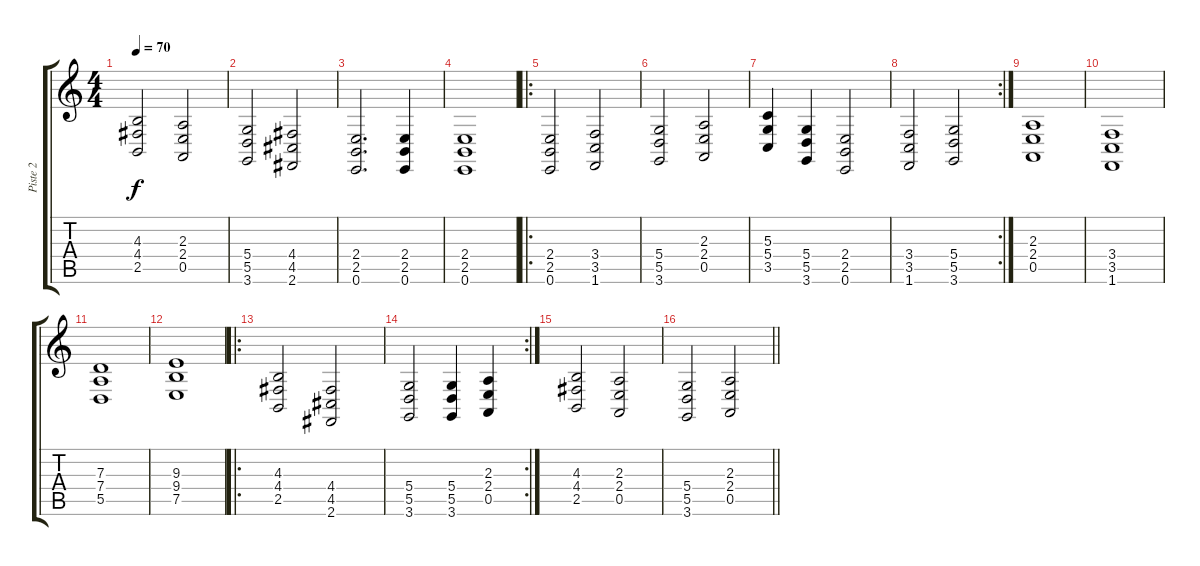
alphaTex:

\track ("Piste 2" "Piste 2") {instrument stringensemble1}
\staff {score tabs}
\tuning (E4 B3 G3 D3 A2 E2) {hide}
\ts (4 4)
\tempo 70
\clef g2
\ks c
(4.3 4.4 2.5).2{dy f} (2.3 2.4 0.5).2 |
(5.4 5.5 3.6).2 (4.4 4.5 2.6).2 |
(2.4 2.5 0.6).2{d} (2.4 2.5 0.6).4 |
(2.4 2.5 0.6).1 |
\ro
(2.4 2.5 0.6).2 (3.4 3.5 1.6).2 |
(5.4 5.5 3.6).2 (2.3 2.4 0.5).2 |
(5.3 5.4 3.5).4 (5.4 5.5 3.6).4 (2.4 2.5 0.6).2 |
\rc 2
(3.4 3.5 1.6).2 (5.4 5.5 3.6).2 |
(2.3 2.4 0.5).1 |
(3.4 3.5 1.6).1 |
(7.3 7.4 5.5).1 |
(9.3 9.4 7.5).1 |
\ro
(4.3 4.4 2.5).2 (4.4 4.5 2.6).2 |
\rc 2
(5.4 5.5 3.6).2 (5.4 5.5 3.6).4 (2.3 2.4 0.5).4 |
(4.3 4.4 2.5).2 (2.3 2.4 0.5).2 |
\barLineRight lightlight
(5.4 5.5 3.6).2 (2.3 2.4 0.5).2
